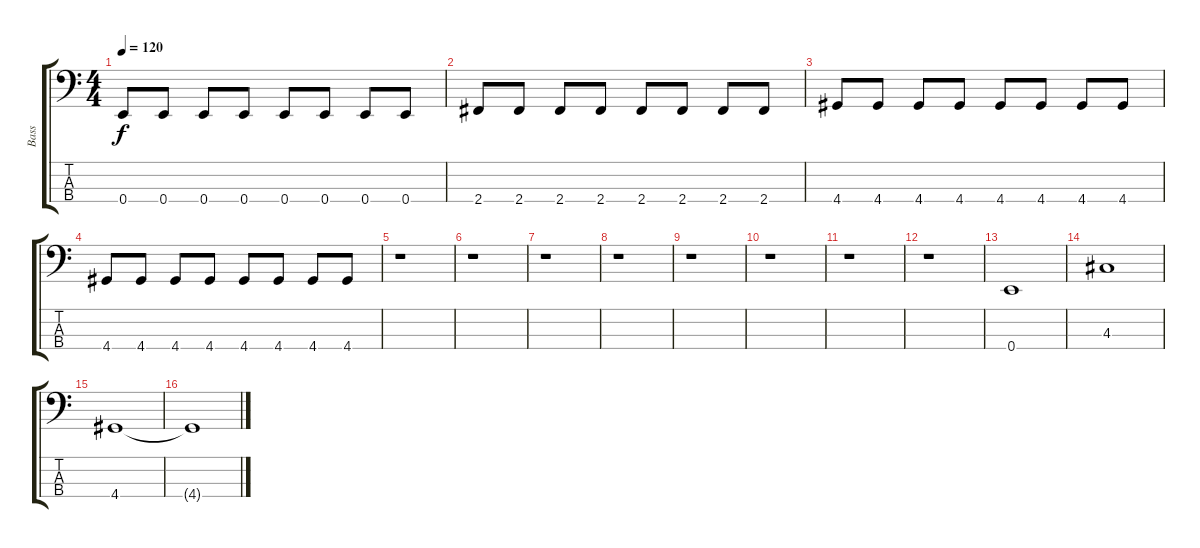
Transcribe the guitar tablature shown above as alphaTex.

\track ("Bass" "Bass") {instrument electricbassfinger}
\staff {score tabs}
\tuning (G2 D2 A1 E1) {hide}
\ts (4 4)
\tempo 120
\clef f4
\ks c
0.4.8{dy f} 0.4.8 0.4.8 0.4.8 0.4.8 0.4.8 0.4.8 0.4.8 |
2.4.8 2.4.8 2.4.8 2.4.8 2.4.8 2.4.8 2.4.8 2.4.8 |
4.4.8 4.4.8 4.4.8 4.4.8 4.4.8 4.4.8 4.4.8 4.4.8 |
4.4.8 4.4.8 4.4.8 4.4.8 4.4.8 4.4.8 4.4.8 4.4.8 |
r.1 |
r.1 |
r.1 |
r.1 |
r.1 |
r.1 |
r.1 |
r.1 |
0.4.1 |
4.3.1 |
4.4.1 |
4.4{t}.1
